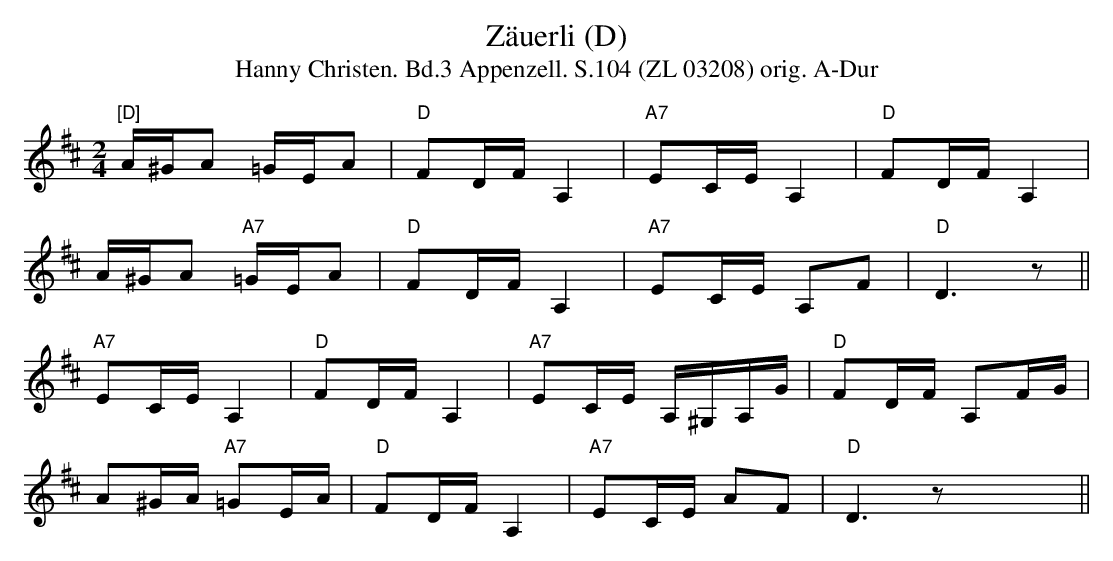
X:1
T:Zäuerli (D)
T:Hanny Christen. Bd.3 Appenzell. S.104 (ZL 03208) orig. A-Dur
M:2/4
L:1/8
K:Dmaj
"[D]"A/2^G/2A =G/2E/2A | "D"FD/2F/2 A,2 | "A7"EC/2E/2 A,2 | "D"FD/2F/2 A,2 |
A/2^G/2A "A7"=G/2E/2A | "D"FD/2F/2 A,2 | "A7"EC/2E/2 A,F | "D"D3 z ||
"A7"EC/2E/2 A,2 | "D"FD/2F/2 A,2 | "A7"EC/2E/2 A,/2^G,/2A,/2G/2 | "D"FD/2F/2 A,F/2G/2 |
A^G/2A/2 "A7"=GE/2A/2 | "D"FD/2F/2 A,2 | "A7"EC/2E/2 AF | "D"D3 z X||
